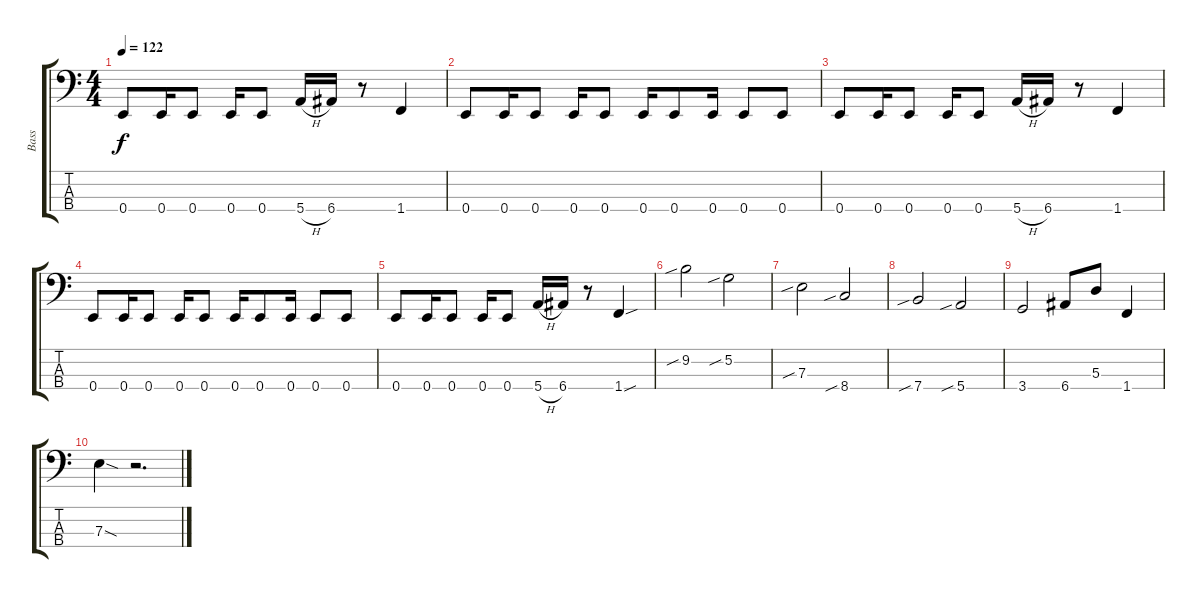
\track ("Bass" "Bass") {instrument electricbassfinger}
\staff {score tabs}
\tuning (G2 D2 A1 E1) {hide}
\ts (4 4)
\tempo 122
\clef f4
\ks c
0.4.8{dy f} 0.4.16 0.4.8 0.4.16 0.4.8 5.4{h}.16 6.4.16 r.8 1.4.4 |
0.4.8 0.4.16 0.4.8 0.4.16 0.4.8 0.4.16 0.4.8 0.4.16 0.4.8 0.4.8 |
0.4.8 0.4.16 0.4.8 0.4.16 0.4.8 5.4{h}.16 6.4.16 r.8 1.4.4 |
0.4.8 0.4.16 0.4.8 0.4.16 0.4.8 0.4.16 0.4.8 0.4.16 0.4.8 0.4.8 |
0.4.8 0.4.16 0.4.8 0.4.16 0.4.8 5.4{h}.16 6.4.16 r.8 1.4{sou}.4 |
9.2{sib}.2 5.2{sib}.2 |
7.3{sib}.2 8.4{sib}.2 |
7.4{sib}.2 5.4{sib}.2 |
3.4.2 6.4.8 5.3.8 1.4.4 |
7.3{sod}.4 r.2{d}
